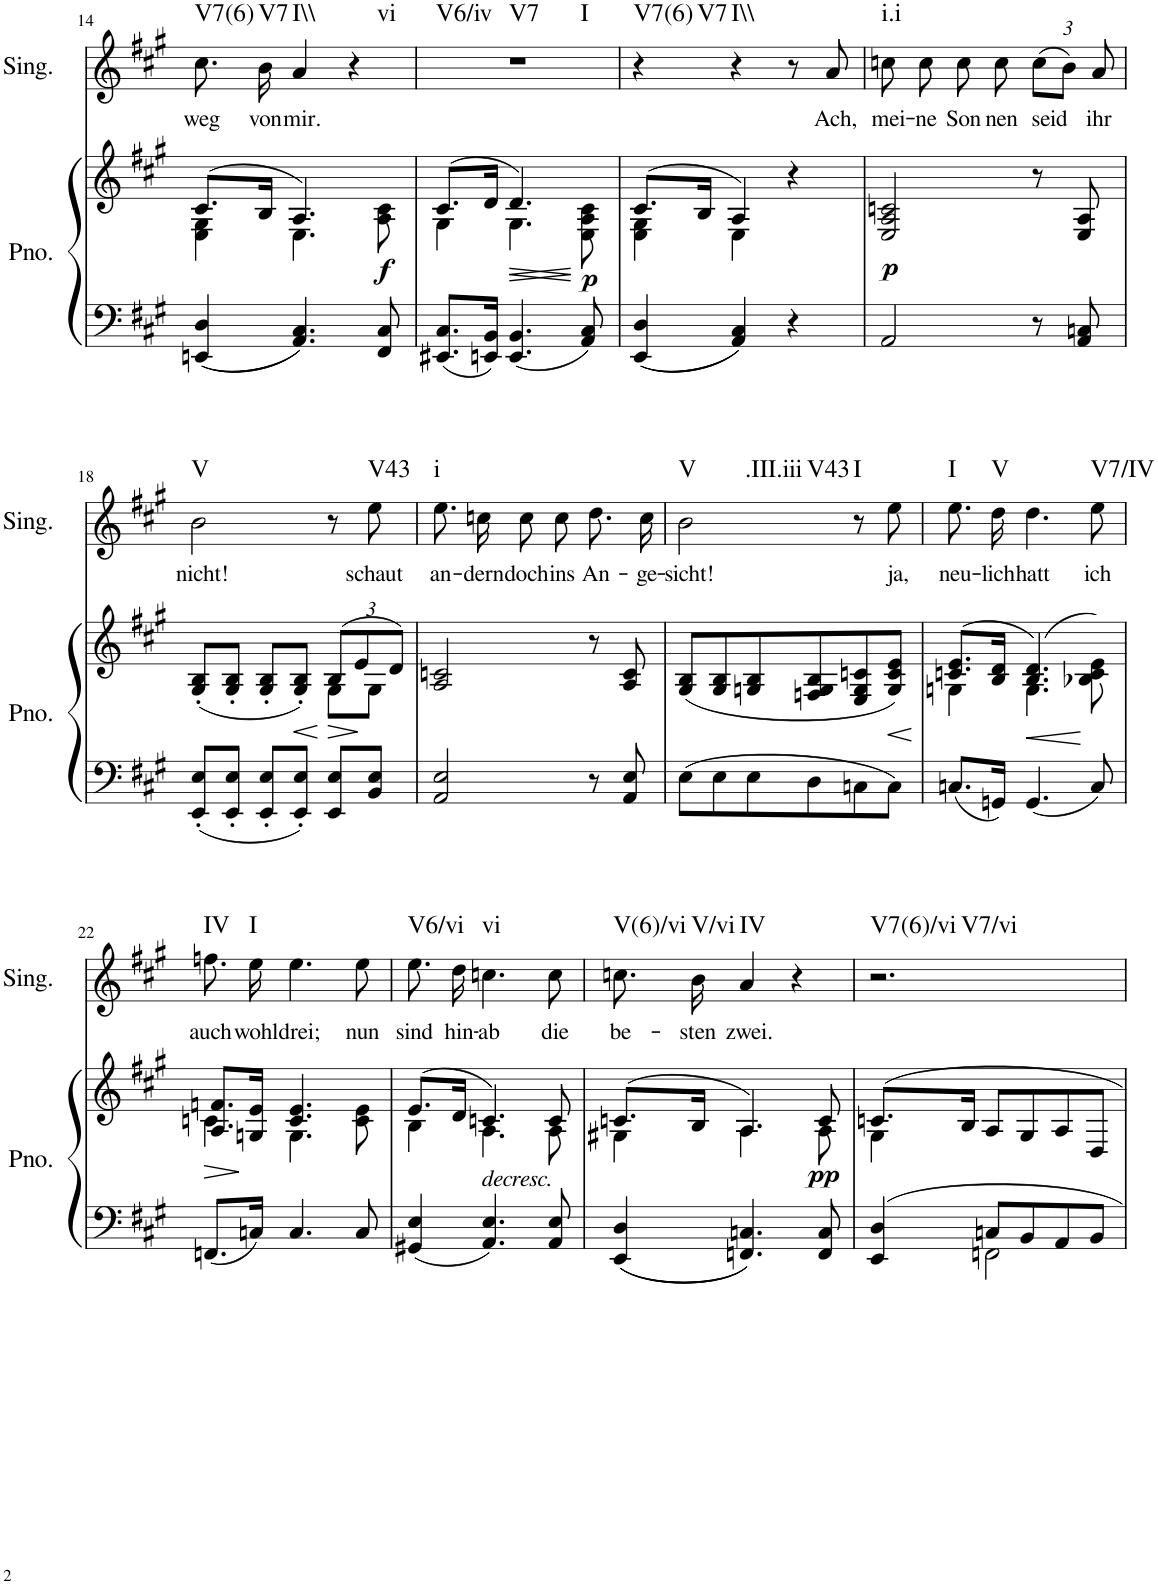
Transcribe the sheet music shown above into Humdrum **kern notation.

**kern	**kern	**dynam	**kern	**text	**harte
*part2	*part2	*part2	*part1	*part1	*part1
*staff3	*staff2	*staff2/3	*staff1	*staff1	*
*I"Pianoforte	*	*	*I"Singstimme	*	*
*I'Pno.	*	*	*I'Sing.	*	*
!!LO:PB:g=z
*clefF4	*clefG2	*	*clefG2	*	*
*k[f#c#g#]	*k[f#c#g#]	*	*k[f#c#g#]	*	*
*M3/4	*M3/4	*	*M3/4	*	*
=14	=14	=14	=14	=14	=14
*	*^	*	*	*	*
!	!	!	!	!	!LO:LY:b	!LO:H:kt=V7(6)
4EEn/ 4D/	(8.c#/L	4E\ 4G#\	.	8.cc#\	weg	N
!	!	!	!	!	!LO:LY:b	!LO:H:kt=V7
.	16B/Jk	.	.	16b\	von	N
!	!	!	!	!	!LO:LY:b	!LO:H:kt=I\\
4.AA/ 4.C#/	4.A/)	4.E\	.	4a/	mir.	N
!	!	!	!	!	!	!LO:H:kt=vi
.	.	.	.	4r	.	N
!	!	!	!LO:DY:b	!	!	!
8FF#/ 8C#/	8ryy	8A\ 8c#\	f	.	.	.
=15	=15	=15	=15	=15	=15	=15
!	!	!	!	!	!	!LO:H:n=1:kt=V6/iv
!	!	!	!	!	!	!LO:H:n=2:kt=V7
!	!	!	!	!	!	!LO:H:n=3:kt=I
8.EE#X/ 8.C#/L	(8.c#/L	4G#\	.	2.r	.	N N N
16EEn/ 16BB/Jk	16d/Jk	.	.	.	.	.
!	!	!	!LO:HP:b	!	!	!
!	!	!	!LO:HP:n=1:b	!	!	!
4.EE/ 4.BB/	4.d/)	4.G#\	< >	.	.	.
!	!	!	!LO:DY:n=1:b	!	!	!
8AA/ 8C#/	8ryy	8E\ 8A\ 8c#\	[ p	.	.	.
*	*v	*v	*	*	*	*
.	.	]	.	.	.
=16	=16	=16	=16	=16	=16
*	*^	*	*	*	*
!	!	!	!	!	!	!LO:H:n=1:kt=V7(6)
!	!	!	!	!	!	!LO:H:n=2:kt=V7
4EE/ 4D/	(8.c#/L	4E\ 4G#\	.	4r	.	N N
.	16B/Jk	.	.	.	.	.
!	!	!	!	!	!	!LO:H:kt=I\\
4AA/ 4C#/	4A/)	4E\	.	4r	.	N
4r	4r	4ryy	.	8r	.	.
!	!	!	!	!	!LO:LY:b	!
.	.	.	.	8a/	Ach,	.
*	*v	*v	*	*	*	*
=17	=17	=17	=17	=17	=17
!	!	!LO:DY:b	!	!LO:LY:b	!LO:H:kt=i.i
2AA/	2E/ 2A/ 2cn/	p	8ccn\	mei-	N
!	!	!	!	!LO:LY:b	!
.	.	.	8cc\	-ne	.
!	!	!	!	!LO:LY:b	!
.	.	.	8cc\	Son	.
!	!	!	!	!LO:LY:b	!
.	.	.	8cc\	nen	.
*	*	*	*Xbrackettup	*	*
!	!	!	!	!LO:LY:b	!
8r	8r	.	(12cc\L	seid	.
.	.	.	12b\J)	.	.
8AA/ 8Cn/	8E/ 8A/	.	.	.	.
!	!	!	!	!LO:LY:b	!
.	.	.	12a/	ihr	.
!!LO:LB:g=z
=18	=18	=18	=18	=18	=18
*	*^	*	*	*	*
!	!	!	!	!	!LO:LY:b	!LO:H:kt=V
8EE/' 8E/'L	(8G#/' 8B/'L	4ryy	.	2b\	nicht!	N
8EE/' 8E/'J	8G#/' 8B/'J	.	.	.	.	.
8EE/' 8E/'L	8G#/' 8B/'L	4ryy	.	.	.	.
!	!	!	!LO:HP:b	!	!	!
8EE/' 8E/'J	8G#/' 8B/'J)	.	<	.	.	.
*	*Xbrackettup	*	*	*	*	*
!	!	!	!LO:HP:n=1:b	!	!	!
8EE/ 8E/L	(12B/L	8G#\L	[ >	8r	.	.
.	12e/	.	.	.	.	.
!	!	!	!	!	!LO:LY:b	!LO:H:kt=V43
8BB/ 8E/J	.	8G#\J	]	8ee\	schaut	N
.	12d/J)	.	.	.	.	.
*	*v	*v	*	*	*	*
=19	=19	=19	=19	=19	=19
!	!	!	!	!LO:LY:b	!LO:H:kt=i
2AA/ 2E/	2A/ 2cn/	.	8.ee\	an-	N
!	!	!	!	!LO:LY:b	!
.	.	.	16ccn\	-dern	.
!	!	!	!	!LO:LY:b	!
.	.	.	8cc\	doch	.
!	!	!	!	!LO:LY:b	!
.	.	.	8cc\	ins	.
!	!	!	!	!LO:LY:b	!
8r	8r	.	8.dd\	An-	.
8AA/ 8E/	8A/ 8c/	.	.	.	.
!	!	!	!	!LO:LY:b	!
.	.	.	16cc\	-ge-	.
=20	=20	=20	=20	=20	=20
!	!	!	!	!LO:LY:b	!LO:H:n=1:kt=V
!	!	!	!	!	!LO:H:n=2:kt=.III.iii
!	!	!	!	!	!LO:H:n=3:kt=V43
8E\L	(8G#/ 8B/L	.	2b\	-sicht!	N N N
8E\	8G#/ 8B/	.	.	.	.
8E\	8Gn/ 8B/	.	.	.	.
8D\	8Fn/ 8G/ 8B/	.	.	.	.
!	!	!	!	!	!LO:H:kt=I
8Cn\	8E/ 8G/ 8cn/	.	8r	.	N
!	!	!LO:HP:b	!	!LO:LY:b	!
8C\J	8G/ 8c/ 8e/J)	<	8ee\	ja,	.
.	.	[	.	.	.
=21	=21	=21	=21	=21	=21
*	*^	*	*	*	*
!	!	!	!	!	!LO:LY:b	!LO:H:kt=I
8.Cn/L	(8.cn/ 8.e/L	4Gn\	.	8.ee\	neu-	N
!	!	!	!	!	!LO:LY:b	!LO:H:kt=V
16GGn/Jk	16B/ 16d/Jk	.	.	16dd\	-lich	N
!	!	!	!LO:HP:b	!	!LO:LY:b	!
4.GG/	(4.B/ 4.d/)	4.G\	<	4.dd\	hatt	.
!	!	!	!	!	!LO:LY:b	!LO:H:kt=V7/IV
8C/	8ryy)	8B-X\ 8c\ 8e\	[	8ee\	ich	N
!!LO:LB:g=z
=22	=22	=22	=22	=22	=22	=22
!	!	!	!LO:HP:b	!	!LO:LY:b	!LO:H:kt=IV
8.FFn/L	8.A/ 8.fn/L	4cn\	>	8.ffn\	auch	N
!	!	!	!	!	!LO:LY:b	!LO:H:kt=I
16Cn/Jk	16Gn/ 16e/Jk	.	]	16ee\	wohl	N
!	!	!	!	!	!LO:LY:b	!
4.C/	4.c/ 4.e/	4.G\	.	4.ee\	drei;	.
!	!	!	!	!	!LO:LY:b	!
8C/	8ryy	8c\ 8e\	.	8ee\	nun	.
=23	=23	=23	=23	=23	=23	=23
!	!	!	!	!	!LO:LY:b	!LO:H:kt=V6/vi
4GG#X/ 4E/	(8.e/L	4B\	.	8.ee\	sind	N
!	!	!	!	!	!LO:LY:b	!
.	16d/Jk	.	.	16dd\	hin-	.
!	!LO:TX:b:i:t=decresc.	!	!	!	!	!
!	!	!	!	!	!LO:LY:b	!LO:H:kt=vi
4.AA/ 4.E/	4.cn/)	4.A\	.	4.ccn\	-ab	N
!	!	!	!	!	!LO:LY:b	!
8AA/ 8E/	8c/	8A\	.	8cc\	die	.
=24	=24	=24	=24	=24	=24	=24
!	!	!	!	!	!LO:LY:b	!LO:H:kt=V(6)/vi
4EE/ 4D/	(8.cn/L	4G#X\	.	8.ccn\	be-	N
!	!	!	!	!	!LO:LY:b	!LO:H:kt=V/vi
.	16B/Jk	.	.	16b\	-sten	N
!	!	!	!	!	!LO:LY:b	!LO:H:kt=IV
4.FFn/ 4.Cn/	4.A/)	4.A\	.	4a/	zwei.	N
.	.	.	.	4r	.	.
!	!	!	!LO:DY:b	!	!	!
8FF/ 8C/	8c/	8A\	pp	.	.	.
=25	=25	=25	=25	=25	=25	=25
*^	*	*	*	*	*	*
!	!	!	!	!	!	!	!LO:H:n=1:kt=V7(6)/vi
!	!	!	!	!	!	!	!LO:H:n=2:kt=V7/vi
4EE/ 4D/	4ryy	8.cn/L	4G#\	.	2.r	.	N N
.	.	16B/Jk	.	.	.	.	.
8Cn/L	2FFn\	8A/L	2ryy	.	.	.	.
8BB/	.	8G#/	.	.	.	.	.
8AA/	.	8A/	.	.	.	.	.
8BB/J	.	8D/J	.	.	.	.	.
*v	*v	*	*	*	*	*	*
*	*v	*v	*	*	*	*
=	=	=	=	=	=
*-	*-	*-	*-	*-	*-
